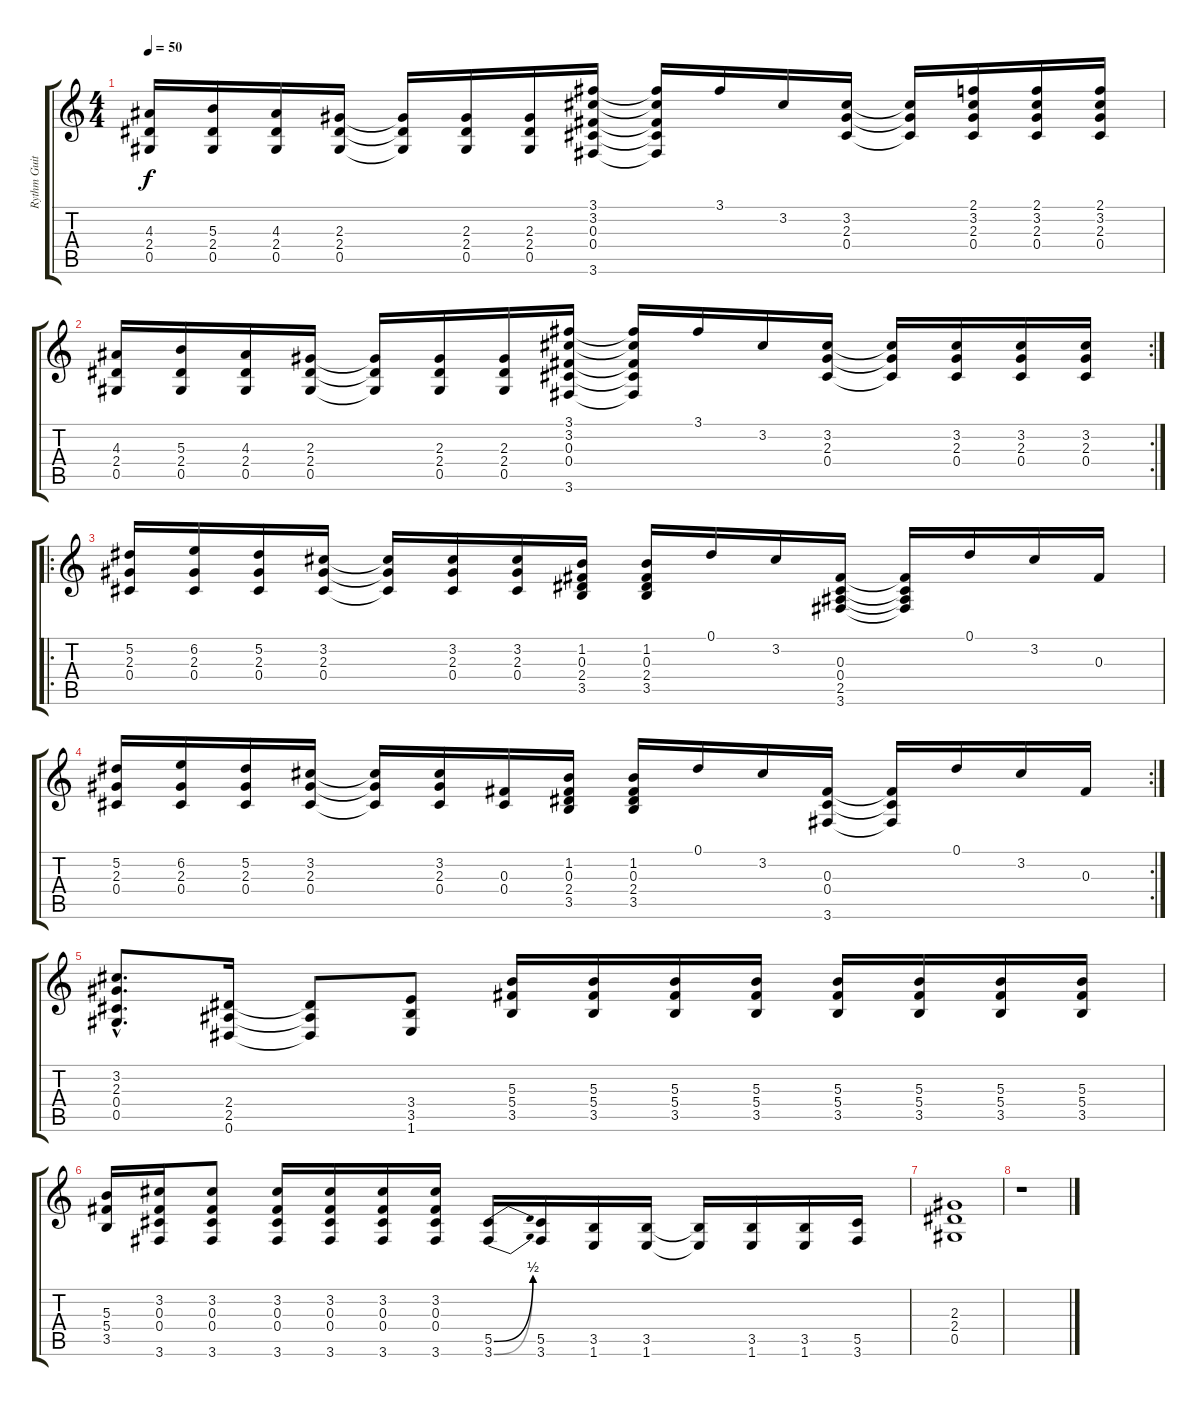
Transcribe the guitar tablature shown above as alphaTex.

\track ("Rythm Guitar" "Rythm Guit") {instrument distortionguitar}
\staff {score tabs}
\tuning (Eb4 Bb3 Gb3 Db3 Ab2 Eb2) {hide}
\ts (4 4)
\tempo 50
\clef g2
\ks c
(4.3 2.4 0.5).16{dy f} (5.3 2.4 0.5).16 (4.3 2.4 0.5).16 (2.3 2.4 0.5).16 (2.3{t} 2.4{t} 0.5{t}).16 (2.3 2.4 0.5).16 (2.3 2.4 0.5).16 (3.1 3.2 0.3 0.4 3.6).16 (3.1{t} 3.2{t} 0.3{t} 0.4{t} 3.6{t}).16 3.1.16 3.2.16 (3.2 2.3 0.4).16 (3.2{t} 2.3{t} 0.4{t}).16 (2.1 3.2 2.3 0.4).16 (2.1 3.2 2.3 0.4).16 (2.1 3.2 2.3 0.4).16 |
\rc 2
(4.3 2.4 0.5).16 (5.3 2.4 0.5).16 (4.3 2.4 0.5).16 (2.3 2.4 0.5).16 (2.3{t} 2.4{t} 0.5{t}).16 (2.3 2.4 0.5).16 (2.3 2.4 0.5).16 (3.1 3.2 0.3 0.4 3.6).16 (3.1{t} 3.2{t} 0.3{t} 0.4{t} 3.6{t}).16 3.1.16 3.2.16 (3.2 2.3 0.4).16 (3.2{t} 2.3{t} 0.4{t}).16 (3.2 2.3 0.4).16 (3.2 2.3 0.4).16 (3.2 2.3 0.4).16 |
\ro
(5.2 2.3 0.4).16 (6.2 2.3 0.4).16 (5.2 2.3 0.4).16 (3.2 2.3 0.4).16 (3.2{t} 2.3{t} 0.4{t}).16 (3.2 2.3 0.4).16 (3.2 2.3 0.4).16 (1.2 0.3 2.4 3.5).16 (1.2 0.3 2.4 3.5).16 0.1.16 3.2.16 (0.3 0.4 2.5 3.6).16 (0.3{t} 0.4{t} 2.5{t} 3.6{t}).16 0.1.16 3.2.16 0.3.16 |
\rc 2
(5.2 2.3 0.4).16 (6.2 2.3 0.4).16 (5.2 2.3 0.4).16 (3.2 2.3 0.4).16 (3.2{t} 2.3{t} 0.4{t}).16 (3.2 2.3 0.4).16 (0.3 0.4).16 (1.2 0.3 2.4 3.5).16 (1.2 0.3 2.4 3.5).16 0.1.16 3.2.16 (0.3 0.4 3.6).16 (0.3{t} 0.4{t} 3.6{t}).16 0.1.16 3.2.16 0.3.16 |
(3.2{hac} 2.3{hac} 0.4{hac} 0.5{hac}).8{d} (2.4 2.5 0.6).16 (2.4{t} 2.5{t} 0.6{t}).8 (3.4 3.5 1.6).8 (5.3 5.4 3.5).16 (5.3 5.4 3.5).16 (5.3 5.4 3.5).16 (5.3 5.4 3.5).16 (5.3 5.4 3.5).16 (5.3 5.4 3.5).16 (5.3 5.4 3.5).16 (5.3 5.4 3.5).16 |
(5.3 5.4 3.5).16 (3.2 0.3 0.4 3.6).16 (3.2 0.3 0.4 3.6).8 (3.2 0.3 0.4 3.6).16 (3.2 0.3 0.4 3.6).16 (3.2 0.3 0.4 3.6).16 (3.2 0.3 0.4 3.6).16 (5.5{be (bend 0 0 60 2)} 3.6{be (bend 0 0 60 2)}).16 (5.5 3.6).16 (3.5 1.6).16 (3.5 1.6).16 (3.5{t} 1.6{t}).16 (3.5 1.6).16 (3.5 1.6).16 (5.5 3.6).16 |
(2.3 2.4 0.5).1 |
r.1
